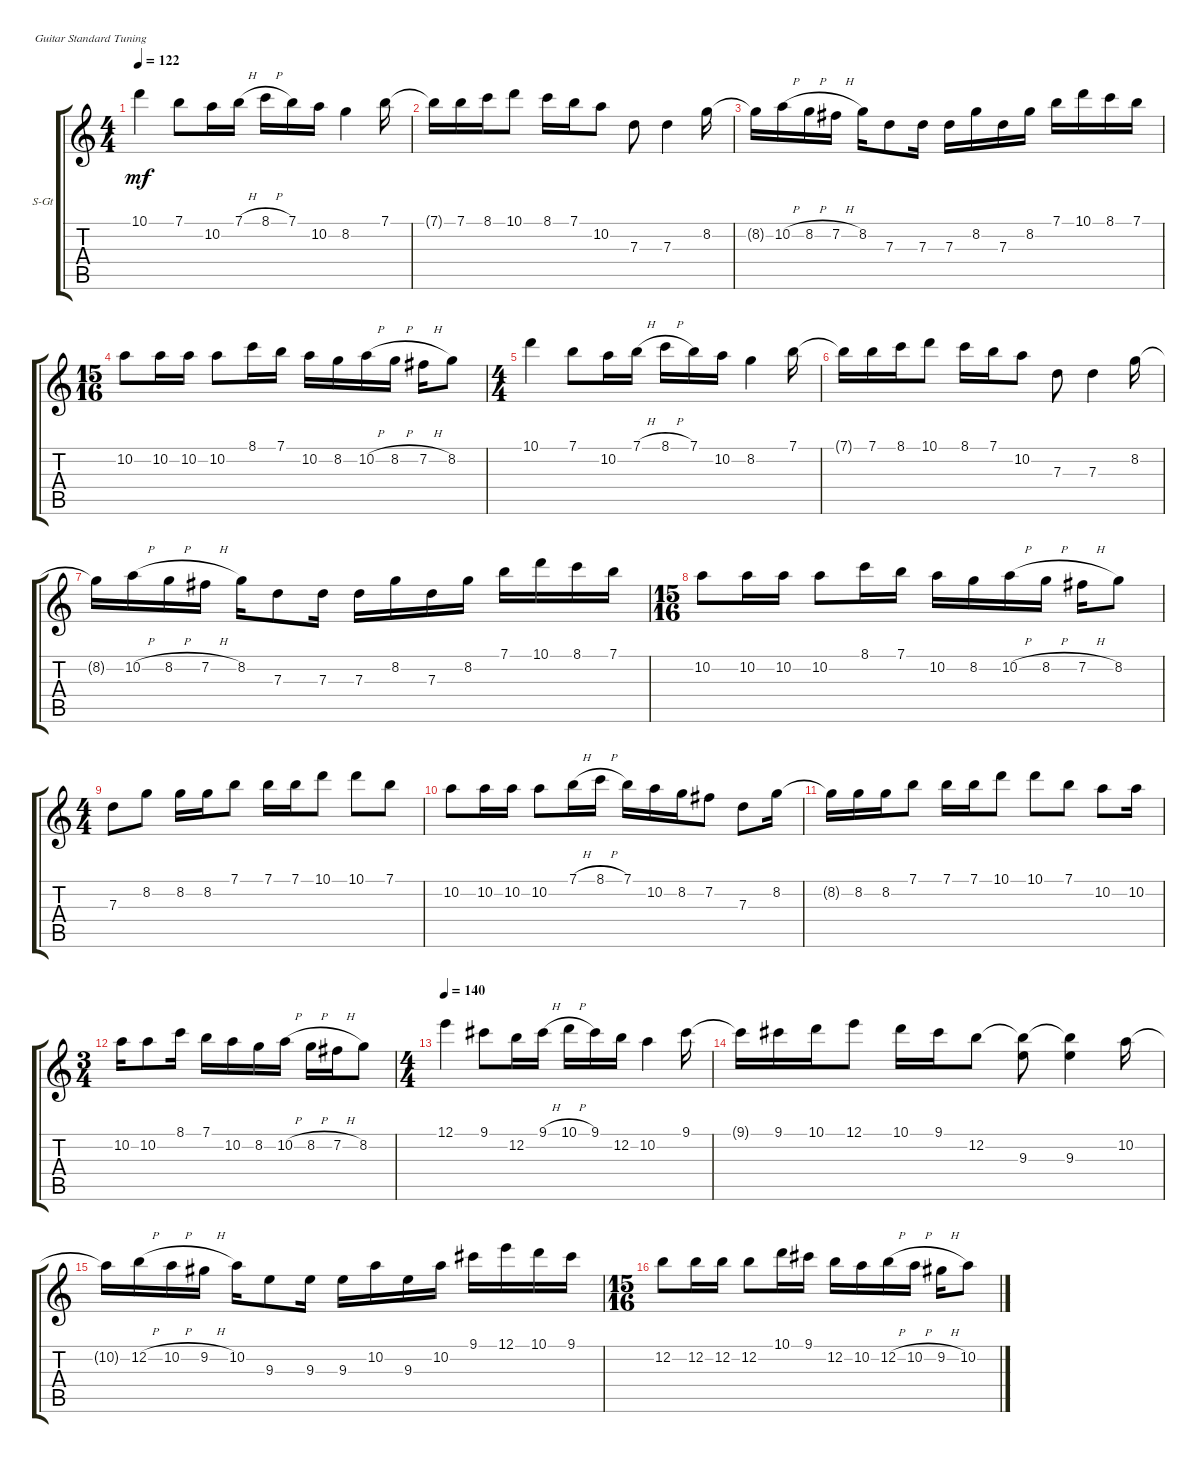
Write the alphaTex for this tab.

\defaultSystemsLayout 4
\bracketExtendMode groupsimilarinstruments
\firstSystemTrackNameOrientation horizontal
\otherSystemsTrackNameOrientation horizontal
\track ("Steel Guitar" "S-Gt") {instrument acousticguitarsteel}
\staff {score tabs}
\tuning (E4 B3 G3 D3 A2 E2)
\ts (4 4)
\tempo 122
\clef g2
\ks c
10.1.4{dy mf} 7.1.8 10.2.16 7.1{h}.16 8.1{h}.16 7.1.16 10.2.16 8.2.4 7.1.16 |
7.1{t}.16 7.1.16 8.1.16 10.1.8 8.1.16 7.1.16 10.2.8 7.3.8 7.3.4 8.2.16 |
8.2{t}.16 10.2{h}.16 8.2{h}.16 7.2{h}.16 8.2.16 7.3.8 7.3.16 7.3.16 8.2.16 7.3.16 8.2.16 7.1.16 10.1.16 8.1.16 7.1.16 |
\ts (15 16)
10.2.8 10.2.16 10.2.16 10.2.8 8.1.16 7.1.16 10.2.16 8.2.16 10.2{h}.16 8.2{h}.16 7.2{h}.16 8.2.8 |
\ts (4 4)
10.1.4 7.1.8 10.2.16 7.1{h}.16 8.1{h}.16 7.1.16 10.2.16 8.2.4 7.1.16 |
7.1{t}.16 7.1.16 8.1.16 10.1.8 8.1.16 7.1.16 10.2.8 7.3.8 7.3.4 8.2.16 |
8.2{t}.16 10.2{h}.16 8.2{h}.16 7.2{h}.16 8.2.16 7.3.8 7.3.16 7.3.16 8.2.16 7.3.16 8.2.16 7.1.16 10.1.16 8.1.16 7.1.16 |
\ts (15 16)
10.2.8 10.2.16 10.2.16 10.2.8 8.1.16 7.1.16 10.2.16 8.2.16 10.2{h}.16 8.2{h}.16 7.2{h}.16 8.2.8 |
\ts (4 4)
7.3.8 8.2.8 8.2.16 8.2.16 7.1.8 7.1.16 7.1.16 10.1.8 10.1.8 7.1.8 |
10.2.8 10.2.16 10.2.16 10.2.8 7.1{h}.16 8.1{h}.16 7.1.16 10.2.16 8.2.16 7.2.8 7.3.8 8.2.16 |
8.2{t}.16 8.2.16 8.2.16 7.1.8 7.1.16 7.1.16 10.1.8 10.1.8 7.1.8 10.2.8 10.2.16 |
\ts (3 4)
10.2.16 10.2.8 8.1.16 7.1.16 10.2.16 8.2.16 10.2{h}.16 8.2{h}.16 7.2{h}.16 8.2.8 |
\ts (4 4)
\tempo 140
12.1.4 9.1.8 12.2.16 9.1{h}.16 10.1{h}.16 9.1.16 12.2.16 10.2.4 9.1.16 |
9.1{t}.16 9.1.16 10.1.16 12.1.8 10.1.16 9.1.16 12.2.8 (9.3 12.2{t}).8 (9.3 12.2{t}).4 10.2.16 |
10.2{t}.16 12.2{h}.16 10.2{h}.16 9.2{h}.16 10.2.16 9.3.8 9.3.16 9.3.16 10.2.16 9.3.16 10.2.16 9.1.16 12.1.16 10.1.16 9.1.16 |
\ts (15 16)
12.2.8 12.2.16 12.2.16 12.2.8 10.1.16 9.1.16 12.2.16 10.2.16 12.2{h}.16 10.2{h}.16 9.2{h}.16 10.2.8
